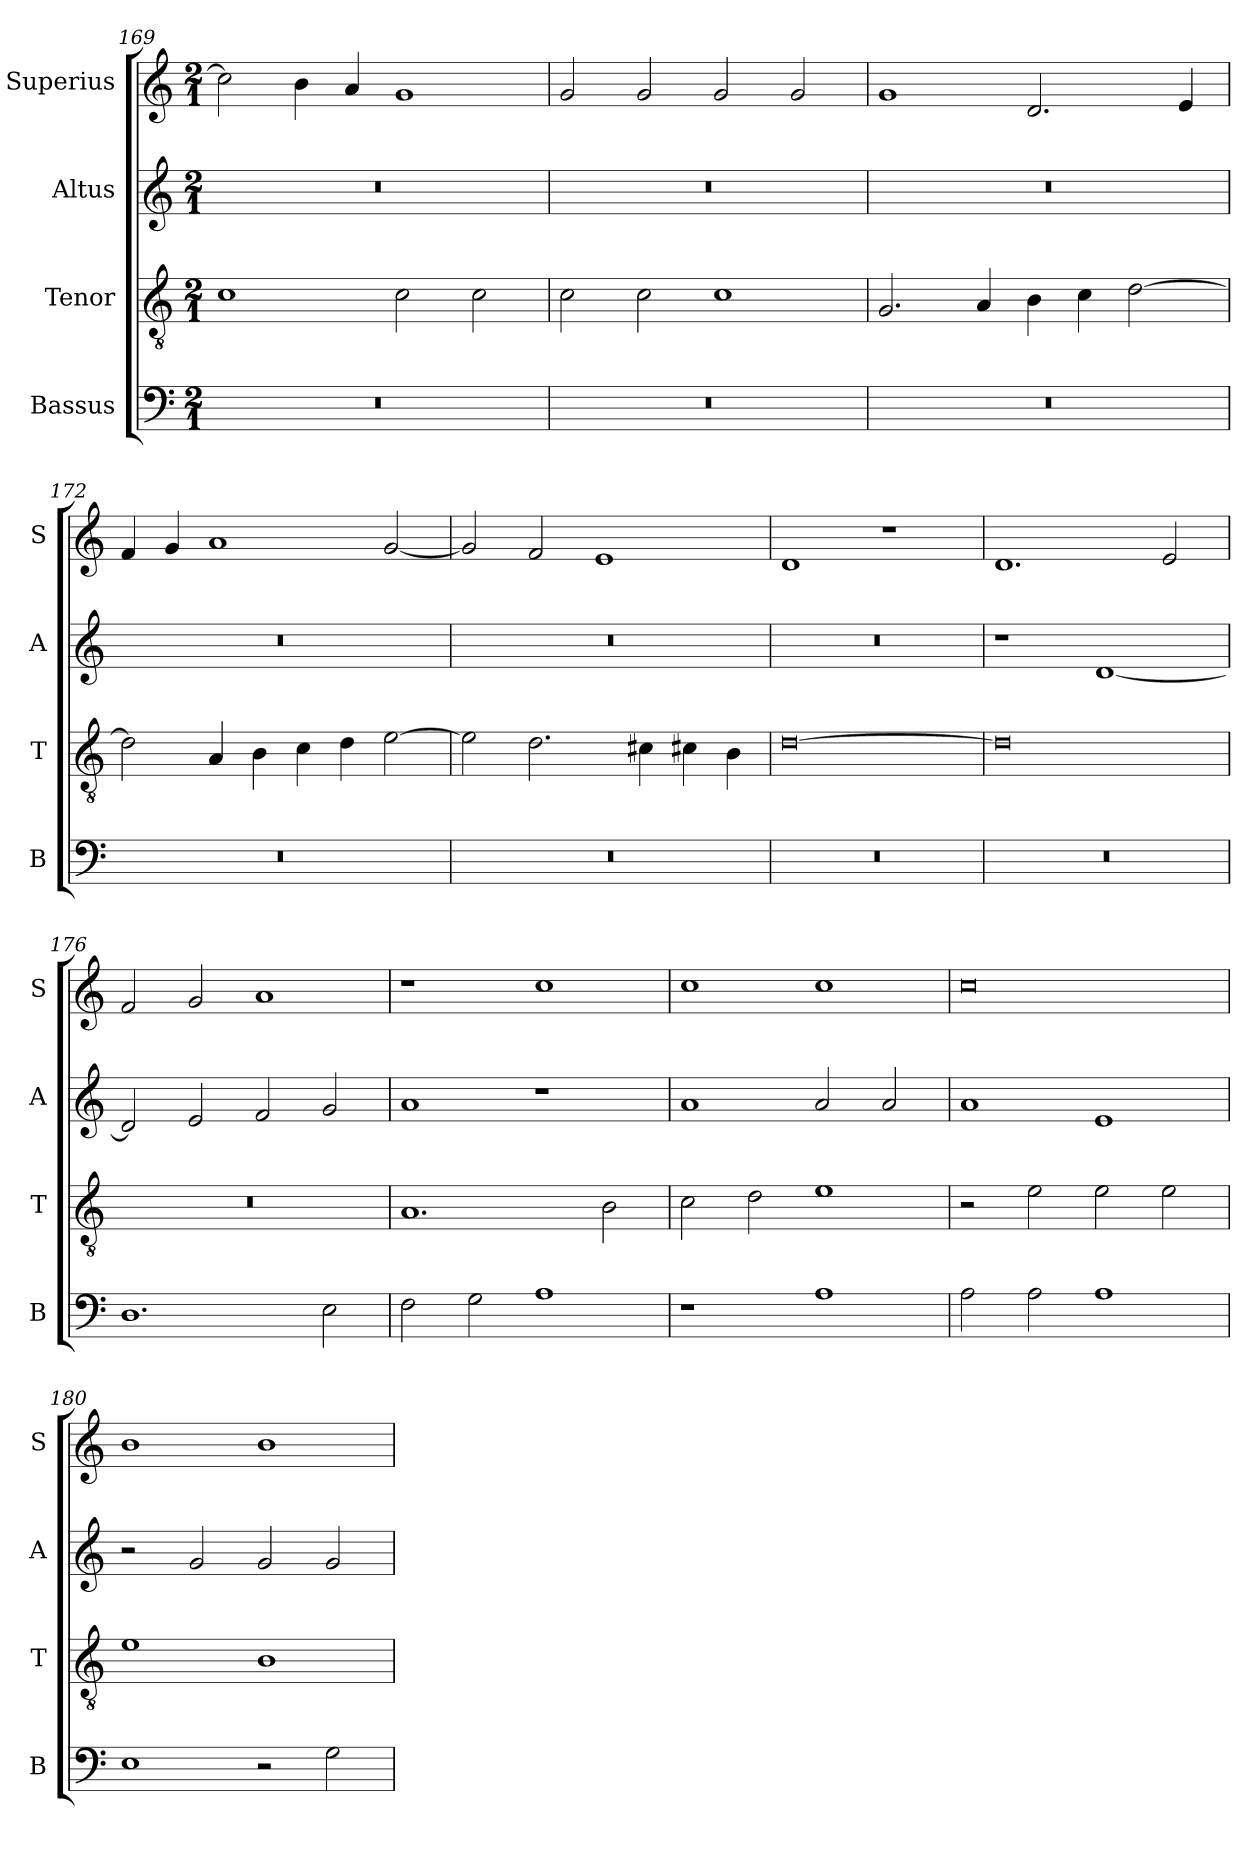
**kern	**kern	**kern	**kern
*part4	*part3	*part2	*part1
*staff4	*staff3	*staff2	*staff1
*I"Bassus	*I"Tenor	*I"Altus	*I"Superius
*I'B	*I'T	*I'A	*I'S
*clefF4	*clefGv2	*clefG2	*clefG2
*k[]	*k[]	*k[]	*k[]
*M2/1	*M2/1	*M2/1	*M2/1
=169	=169	=169	=169
0r	1c	0r	2cc\]
.	.	.	4b\
.	.	.	4a/
.	2c\	.	1g
.	2c\	.	.
=170	=170	=170	=170
0r	2c\	0r	2g/
.	2c\	.	2g/
.	1c	.	2g/
.	.	.	2g/
=171	=171	=171	=171
0r	2.G/	0r	1g
.	4A/	.	.
.	4B\	.	2.d/
.	4c\	.	.
.	[2d\	.	.
.	.	.	4e/
=172	=172	=172	=172
0r	2d\]	0r	4f/
.	.	.	4g/
.	4A/	.	1a
.	4B\	.	.
.	4c\	.	.
.	4d\	.	.
.	[2e\	.	[2g/
=173	=173	=173	=173
0r	2e\]	0r	2g/]
.	2.d\	.	2f/
.	.	.	1e
.	4c#X\	.	.
.	4c#X\	.	.
.	4B\	.	.
=174	=174	=174	=174
0r	[0d	0r	1d
.	.	.	1r
=175	=175	=175	=175
0r	0d]	1r	1.d
.	.	[1d	.
.	.	.	2e/
=176	=176	=176	=176
1.D	0r	2d/]	2f/
.	.	2e/	2g/
.	.	2f/	1a
2E\	.	2g/	.
=177	=177	=177	=177
2F\	1.A	1a	1r
2G\	.	.	.
1A	.	1r	1cc
.	2B\	.	.
=178	=178	=178	=178
1r	2c\	1a	1cc
.	2d\	.	.
1A	1e	2a/	1cc
.	.	2a/	.
=179	=179	=179	=179
2A\	2r	1a	0cc
2A\	2e\	.	.
1A	2e\	1e	.
.	2e\	.	.
=180	=180	=180	=180
1E	1e	2r	1b
.	.	2g/	.
2r	1B	2g/	1b
2G\	.	2g/	.
=	=	=	=
*-	*-	*-	*-
